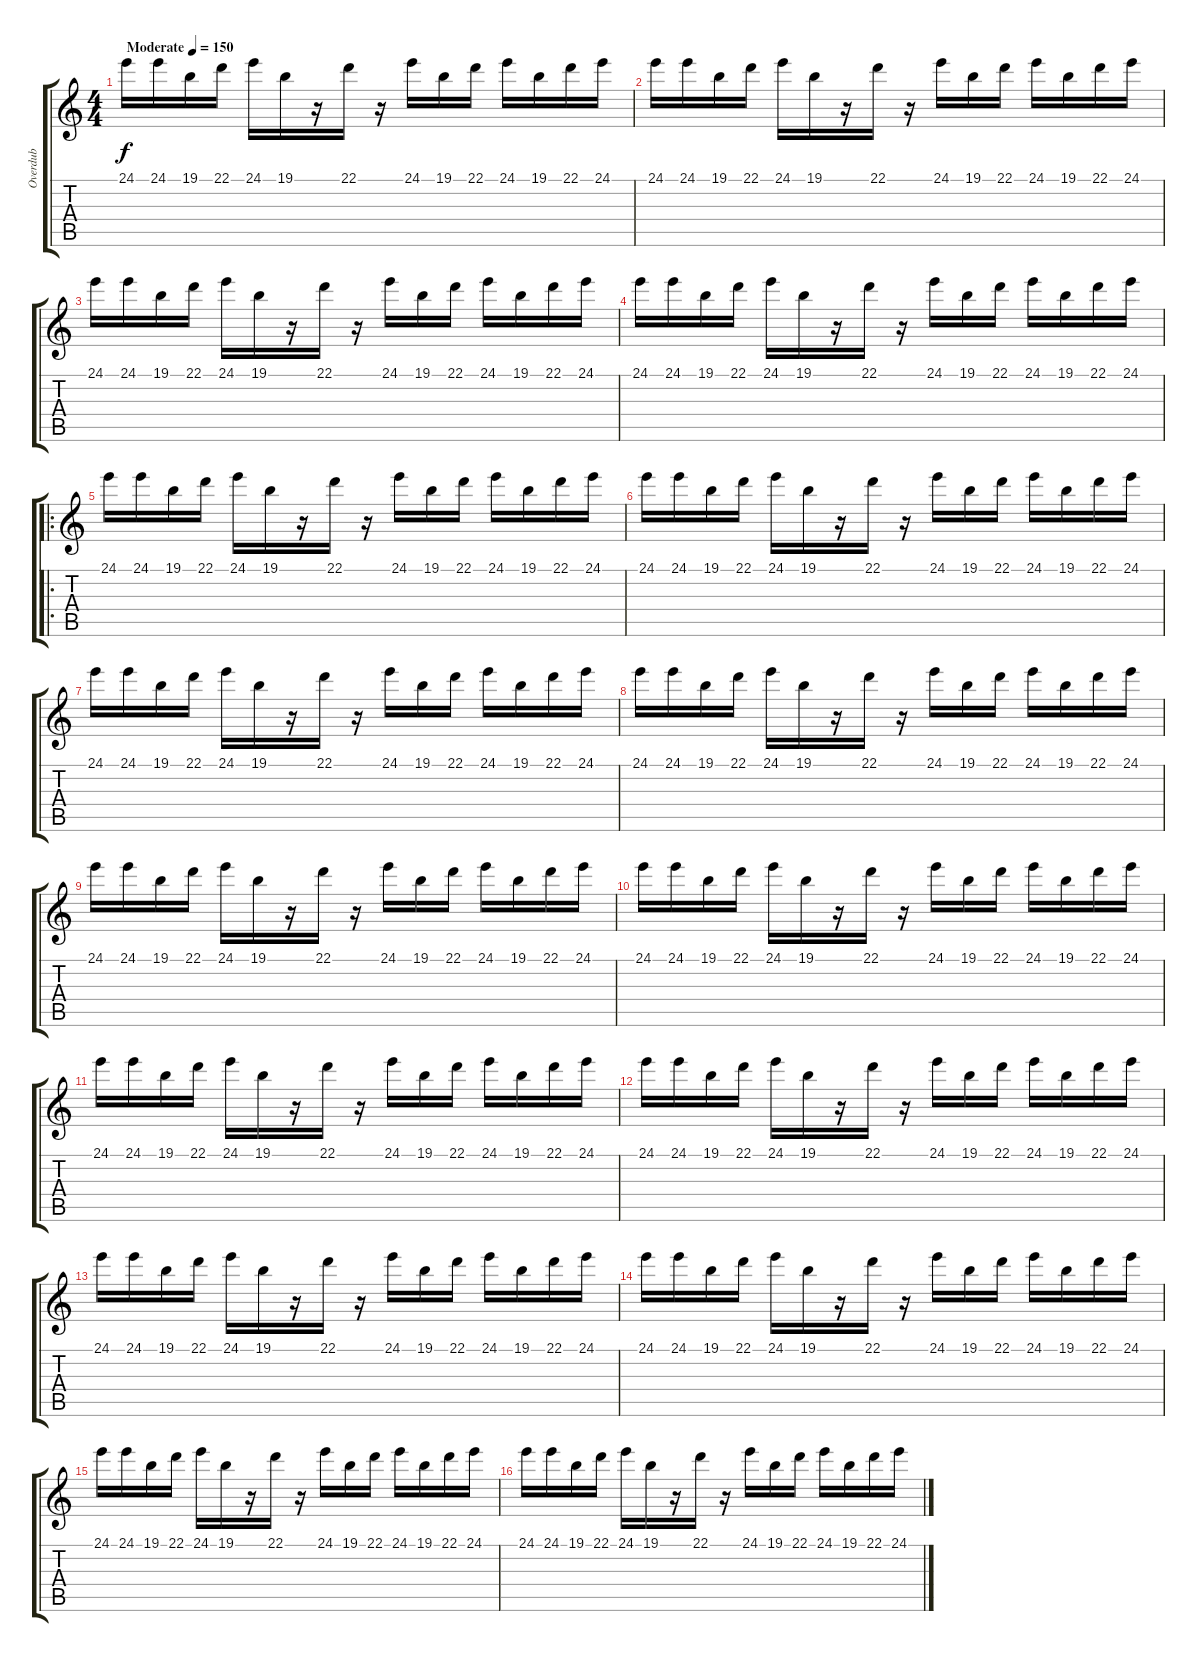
\track ("Overdub" "Overdub") {instrument synthbrass1}
\staff {score tabs}
\tuning (E4 B3 G3 D3 A2 E2) {hide}
\ts (4 4)
\tempo (150 "Moderate")
\clef g2
\ks c
24.1.16{dy f instrument synthbrass1} 24.1.16 19.1.16 22.1.16 24.1.16 19.1.16 r.16 22.1.16 r.16 24.1.16 19.1.16 22.1.16 24.1.16 19.1.16 22.1.16 24.1.16 |
24.1.16 24.1.16 19.1.16 22.1.16 24.1.16 19.1.16 r.16 22.1.16 r.16 24.1.16 19.1.16 22.1.16 24.1.16 19.1.16 22.1.16 24.1.16 |
24.1.16 24.1.16 19.1.16 22.1.16 24.1.16 19.1.16 r.16 22.1.16 r.16 24.1.16 19.1.16 22.1.16 24.1.16 19.1.16 22.1.16 24.1.16 |
24.1.16 24.1.16 19.1.16 22.1.16 24.1.16 19.1.16 r.16 22.1.16 r.16 24.1.16 19.1.16 22.1.16 24.1.16 19.1.16 22.1.16 24.1.16 |
\ro
24.1.16 24.1.16 19.1.16 22.1.16 24.1.16 19.1.16 r.16 22.1.16 r.16 24.1.16 19.1.16 22.1.16 24.1.16 19.1.16 22.1.16 24.1.16 |
24.1.16 24.1.16 19.1.16 22.1.16 24.1.16 19.1.16 r.16 22.1.16 r.16 24.1.16 19.1.16 22.1.16 24.1.16 19.1.16 22.1.16 24.1.16 |
24.1.16 24.1.16 19.1.16 22.1.16 24.1.16 19.1.16 r.16 22.1.16 r.16 24.1.16 19.1.16 22.1.16 24.1.16 19.1.16 22.1.16 24.1.16 |
24.1.16 24.1.16 19.1.16 22.1.16 24.1.16 19.1.16 r.16 22.1.16 r.16 24.1.16 19.1.16 22.1.16 24.1.16 19.1.16 22.1.16 24.1.16 |
24.1.16 24.1.16 19.1.16 22.1.16 24.1.16 19.1.16 r.16 22.1.16 r.16 24.1.16 19.1.16 22.1.16 24.1.16 19.1.16 22.1.16 24.1.16 |
24.1.16 24.1.16 19.1.16 22.1.16 24.1.16 19.1.16 r.16 22.1.16 r.16 24.1.16 19.1.16 22.1.16 24.1.16 19.1.16 22.1.16 24.1.16 |
24.1.16 24.1.16 19.1.16 22.1.16 24.1.16 19.1.16 r.16 22.1.16 r.16 24.1.16 19.1.16 22.1.16 24.1.16 19.1.16 22.1.16 24.1.16 |
24.1.16 24.1.16 19.1.16 22.1.16 24.1.16 19.1.16 r.16 22.1.16 r.16 24.1.16 19.1.16 22.1.16 24.1.16 19.1.16 22.1.16 24.1.16 |
24.1.16 24.1.16 19.1.16 22.1.16 24.1.16 19.1.16 r.16 22.1.16 r.16 24.1.16 19.1.16 22.1.16 24.1.16 19.1.16 22.1.16 24.1.16 |
24.1.16 24.1.16 19.1.16 22.1.16 24.1.16 19.1.16 r.16 22.1.16 r.16 24.1.16 19.1.16 22.1.16 24.1.16 19.1.16 22.1.16 24.1.16 |
24.1.16 24.1.16 19.1.16 22.1.16 24.1.16 19.1.16 r.16 22.1.16 r.16 24.1.16 19.1.16 22.1.16 24.1.16 19.1.16 22.1.16 24.1.16 |
24.1.16 24.1.16 19.1.16 22.1.16 24.1.16 19.1.16 r.16 22.1.16 r.16 24.1.16 19.1.16 22.1.16 24.1.16 19.1.16 22.1.16 24.1.16
